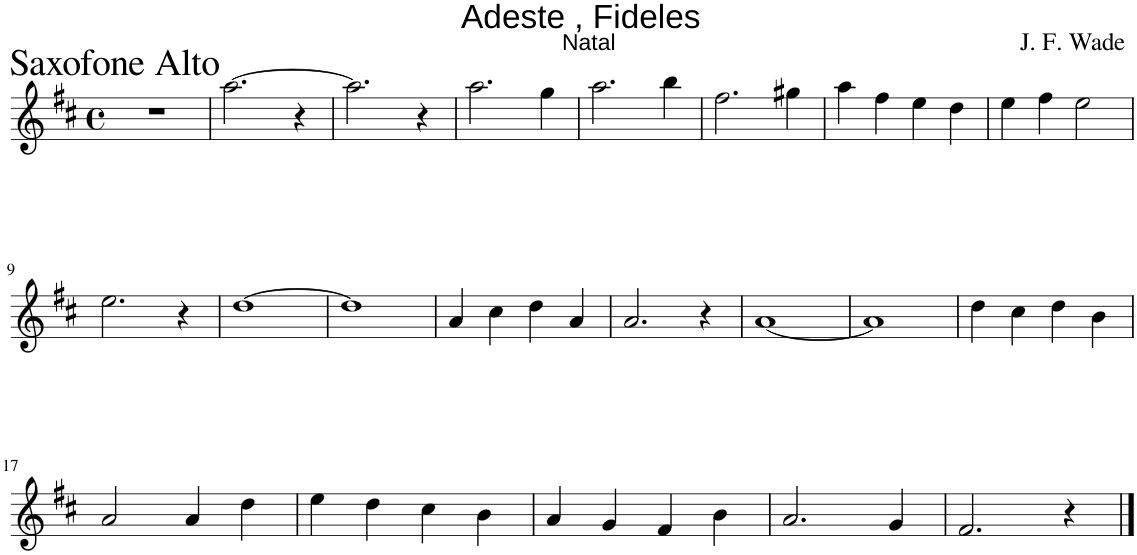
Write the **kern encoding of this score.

**kern
*part1
*staff1
*I"Saxofone Alto
*clefG2
*Trd5c9
*k[f#c#]
*M4/4
*met(c)
=1
1r
=2
[2.aa\
4r
=3
2.aa\]
4r
=4
2.aa\
4gg\
=5
2.aa\
4bb\
=6
2.ff#\
4gg#X\
=7
4aa\
4ff#\
4ee\
4dd\
=8
4ee\
4ff#\
2ee\
!!LO:LB:g=z
=9
2.ee\
4r
=10
[1dd
=11
1dd]
=12
4a/
4cc#\
4dd\
4a/
=13
2.a/
4r
=14
[1a
=15
1a]
=16
4dd\
4cc#\
4dd\
4b\
!!LO:LB:g=z
=17
2a/
4a/
4dd\
=18
4ee\
4dd\
4cc#\
4b\
=19
4a/
4g/
4f#/
4b\
=20
2.a/
4g/
=21
2.f#/
4r
==
*-
